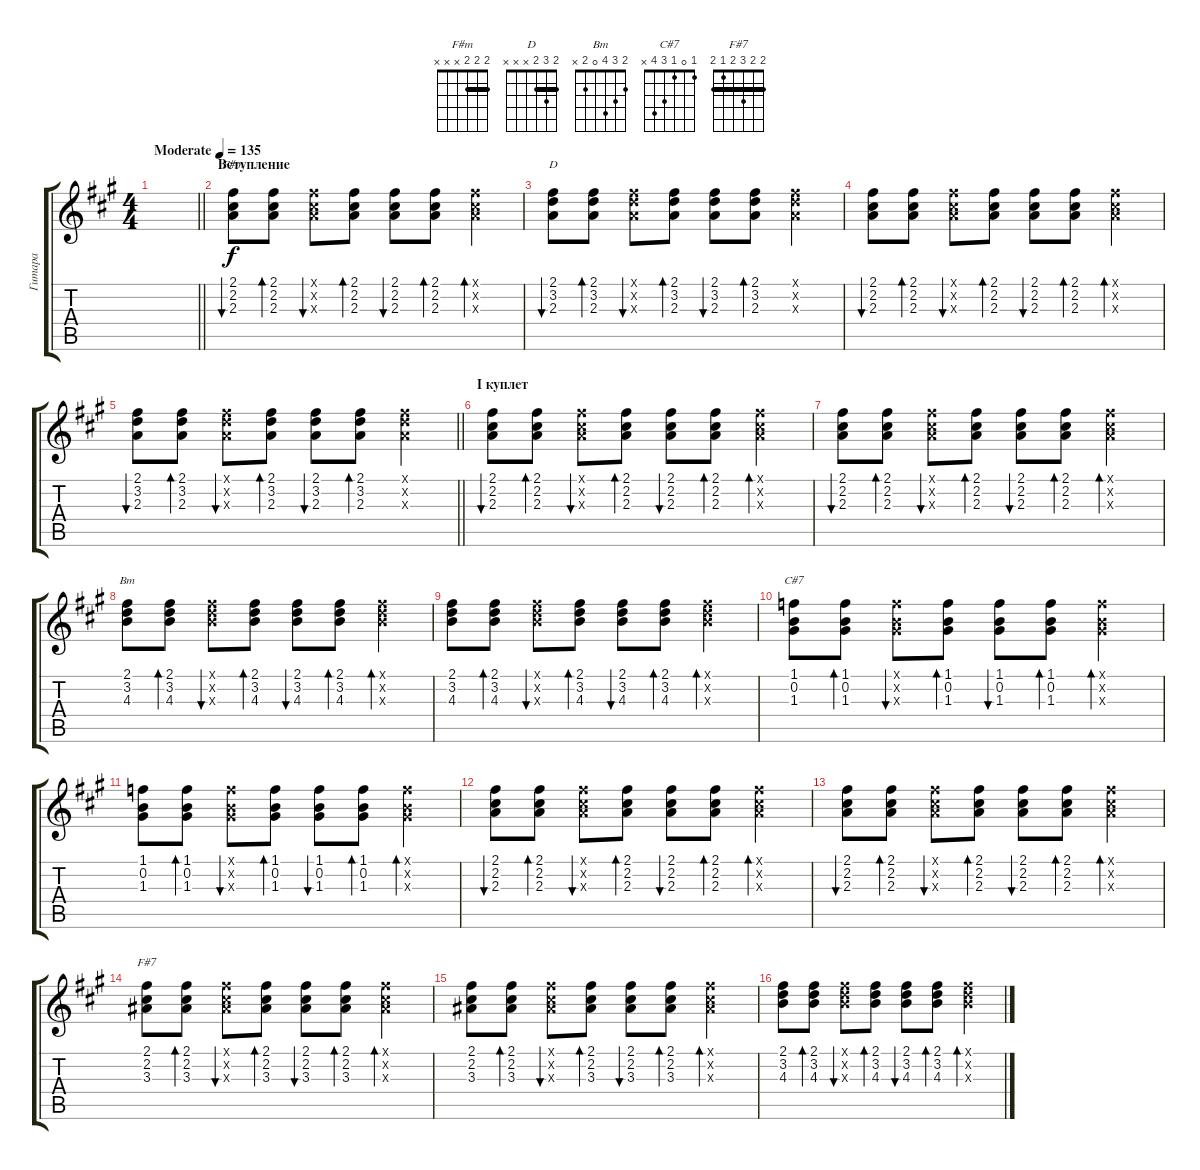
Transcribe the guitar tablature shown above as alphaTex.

\track ("Гитара" "Гитара") {instrument acousticguitarsteel}
\staff {score tabs}
\tuning (E4 B3 G3 D3 A2 E2) {hide}
\chord ("F#m" 2 2 2 x x x) {barre 2}
\chord ("D" 2 3 2 x x x) {barre 2}
\chord ("Bm" 2 3 4 0 2 x)
\chord ("C#7" 1 0 1 3 4 x)
\chord ("F#7" 2 2 3 2 1 2) {barre 2}
\ts (4 4)
\tempo (135 "Moderate")
\clef g2
\barLineRight lightlight
\ks f#minor
|
\section ("" "Вступление")
(2.1 2.2 2.3).8{bu 60 ch "F#m"} (2.1 2.2 2.3).8{bd 60} (2.1{x} 2.2{x} 2.3{x}).8{bu 60} (2.1 2.2 2.3).8{bd 60} (2.1 2.2 2.3).8{bu 60} (2.1 2.2 2.3).8{bd 60} (2.1{x} 2.2{x} 2.3{x}).4{bd 60} |
(2.1 3.2 2.3).8{bu 60 ch "D"} (2.1 3.2 2.3).8{bd 60} (2.1{x} 3.2{x} 2.3{x}).8{bu 60} (2.1 3.2 2.3).8{bd 60} (2.1 3.2 2.3).8{bu 60} (2.1 3.2 2.3).8{bd 60} (2.1{x} 3.2{x} 2.3{x}).4 |
(2.1 2.2 2.3).8{bu 60} (2.1 2.2 2.3).8{bd 60} (2.1{x} 2.2{x} 2.3{x}).8{bu 60} (2.1 2.2 2.3).8{bd 60} (2.1 2.2 2.3).8{bu 60} (2.1 2.2 2.3).8{bd 60} (2.1{x} 2.2{x} 2.3{x}).4{bd 60} |
\barLineRight lightlight
(2.1 3.2 2.3).8{bu 60} (2.1 3.2 2.3).8{bd 60} (2.1{x} 3.2{x} 2.3{x}).8{bu 60} (2.1 3.2 2.3).8{bd 60} (2.1 3.2 2.3).8{bu 60} (2.1 3.2 2.3).8{bd 60} (2.1{x} 3.2{x} 2.3{x}).4 |
\section ("" "I куплет")
(2.1 2.2 2.3).8{bu 60} (2.1 2.2 2.3).8{bd 60} (2.1{x} 2.2{x} 2.3{x}).8{bu 60} (2.1 2.2 2.3).8{bd 60} (2.1 2.2 2.3).8{bu 60} (2.1 2.2 2.3).8{bd 60} (2.1{x} 2.2{x} 2.3{x}).4{bd 60} |
(2.1 2.2 2.3).8{bu 60} (2.1 2.2 2.3).8{bd 60} (2.1{x} 2.2{x} 2.3{x}).8{bu 60} (2.1 2.2 2.3).8{bd 60} (2.1 2.2 2.3).8{bu 60} (2.1 2.2 2.3).8{bd 60} (2.1{x} 2.2{x} 2.3{x}).4{bd 60} |
(2.1 3.2 4.3).8{ch "Bm"} (2.1 3.2 4.3).8{bd 60} (2.1{x} 3.2{x} 4.3{x}).8{bu 60} (2.1 3.2 4.3).8{bd 60} (2.1 3.2 4.3).8{bu 60} (2.1 3.2 4.3).8{bd 60} (2.1{x} 3.2{x} 4.3{x}).4{bd 60} |
(2.1 3.2 4.3).8 (2.1 3.2 4.3).8{bd 60} (2.1{x} 3.2{x} 4.3{x}).8{bu 60} (2.1 3.2 4.3).8{bd 60} (2.1 3.2 4.3).8{bu 60} (2.1 3.2 4.3).8{bd 60} (2.1{x} 3.2{x} 4.3{x}).4{bd 60} |
(1.1 0.2 1.3).8{ch "C#7"} (1.1 0.2 1.3).8{bd 60} (1.1{x} 0.2{x} 1.3{x}).8{bu 60} (1.1 0.2 1.3).8{bd 60} (1.1 0.2 1.3).8{bu 60} (1.1 0.2 1.3).8{bd 60} (1.1{x} 0.2{x} 1.3{x}).4{bd 60} |
(1.1 0.2 1.3).8 (1.1 0.2 1.3).8{bd 60} (1.1{x} 0.2{x} 1.3{x}).8{bu 60} (1.1 0.2 1.3).8{bd 60} (1.1 0.2 1.3).8{bu 60} (1.1 0.2 1.3).8{bd 60} (1.1{x} 0.2{x} 1.3{x}).4{bd 60} |
(2.1 2.2 2.3).8{bu 60} (2.1 2.2 2.3).8{bd 60} (2.1{x} 2.2{x} 2.3{x}).8{bu 60} (2.1 2.2 2.3).8{bd 60} (2.1 2.2 2.3).8{bu 60} (2.1 2.2 2.3).8{bd 60} (2.1{x} 2.2{x} 2.3{x}).4{bd 60} |
(2.1 2.2 2.3).8{bu 60} (2.1 2.2 2.3).8{bd 60} (2.1{x} 2.2{x} 2.3{x}).8{bu 60} (2.1 2.2 2.3).8{bd 60} (2.1 2.2 2.3).8{bu 60} (2.1 2.2 2.3).8{bd 60} (2.1{x} 2.2{x} 2.3{x}).4{bd 60} |
(2.1 2.2 3.3).8{ch "F#7"} (2.1 2.2 3.3).8{bd 60} (2.1{x} 2.2{x} 3.3{x}).8{bu 60} (2.1 2.2 3.3).8{bd 60} (2.1 2.2 3.3).8{bu 60} (2.1 2.2 3.3).8{bd 60} (2.1{x} 2.2{x} 3.3{x}).4{bd 60} |
(2.1 2.2 3.3).8 (2.1 2.2 3.3).8{bd 60} (2.1{x} 2.2{x} 3.3{x}).8{bu 60} (2.1 2.2 3.3).8{bd 60} (2.1 2.2 3.3).8{bu 60} (2.1 2.2 3.3).8{bd 60} (2.1{x} 2.2{x} 3.3{x}).4{bd 60} |
(2.1 3.2 4.3).8 (2.1 3.2 4.3).8{bd 60} (2.1{x} 3.2{x} 4.3{x}).8{bu 60} (2.1 3.2 4.3).8{bd 60} (2.1 3.2 4.3).8{bu 60} (2.1 3.2 4.3).8{bd 60} (2.1{x} 3.2{x} 4.3{x}).4{bd 60}
